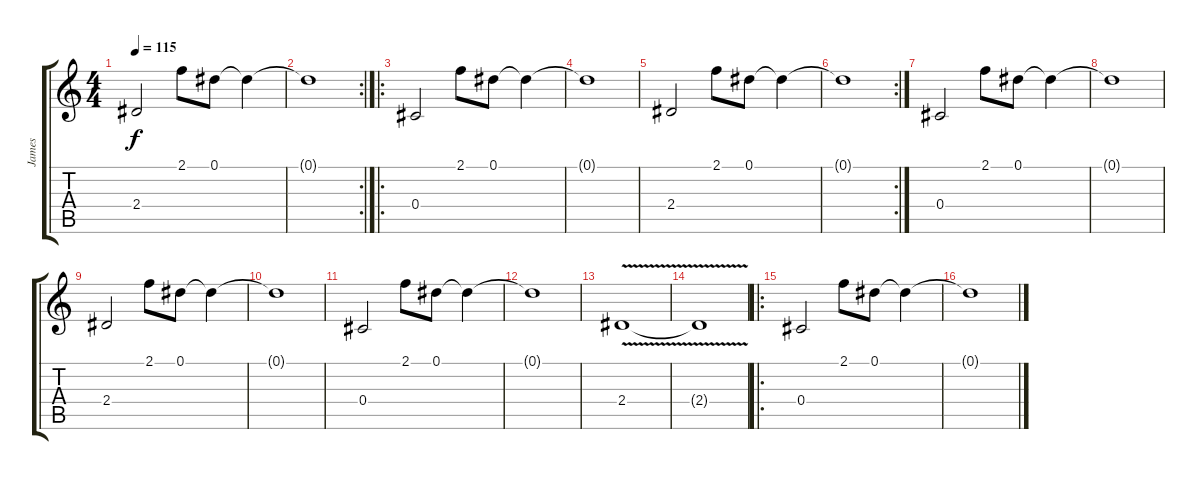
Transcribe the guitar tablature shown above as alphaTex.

\track ("James" "James") {instrument distortionguitar}
\staff {score tabs}
\tuning (Eb4 Bb3 Gb3 Db3 Ab2 Eb2) {hide}
\ts (4 4)
\tempo 115
\clef g2
\ks c
2.4.2{dy f} 2.1.8 0.1.8 0.1{t}.4 |
\rc 2
0.1{t}.1 |
\ro
0.4.2 2.1.8 0.1.8 0.1{t}.4 |
0.1{t}.1 |
2.4.2 2.1.8 0.1.8 0.1{t}.4 |
\rc 2
0.1{t}.1 |
0.4.2 2.1.8 0.1.8 0.1{t}.4 |
0.1{t}.1 |
2.4.2 2.1.8 0.1.8 0.1{t}.4 |
0.1{t}.1 |
0.4.2 2.1.8 0.1.8 0.1{t}.4 |
0.1{t}.1 |
2.4{v}.1 |
2.4{t}.1 |
\ro
0.4.2 2.1.8 0.1.8 0.1{t}.4 |
0.1{t}.1
